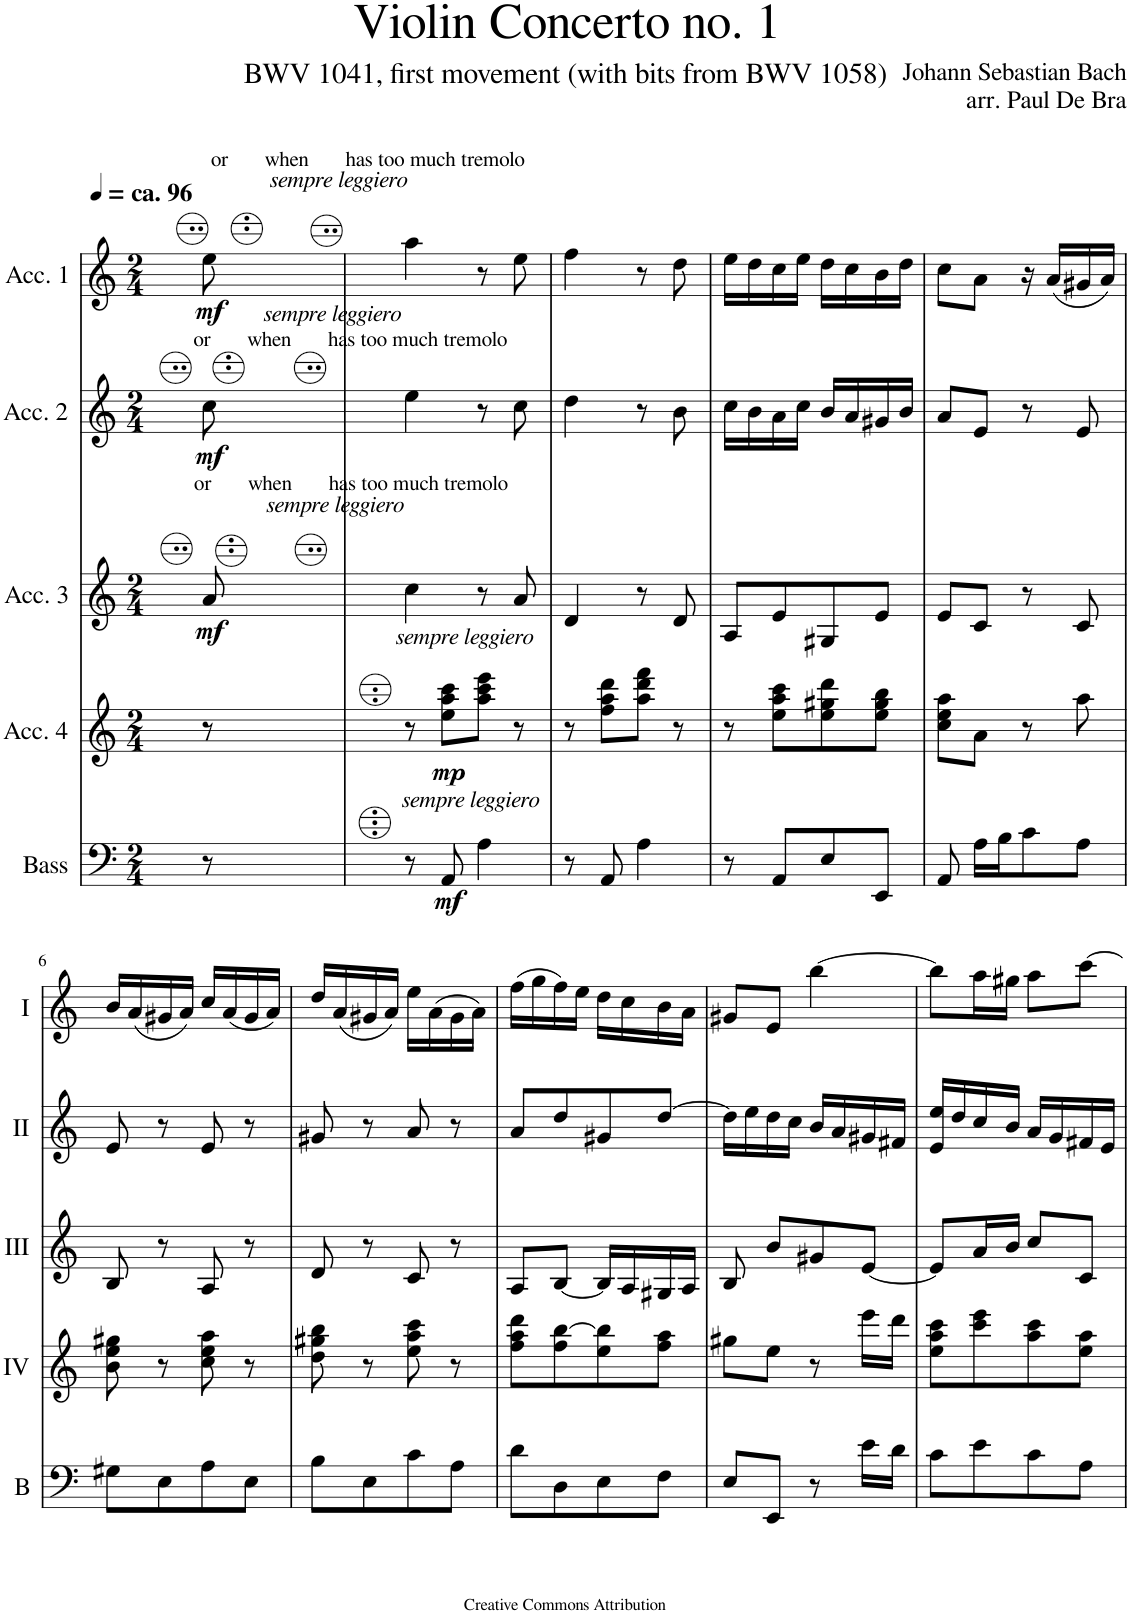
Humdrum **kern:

**kern	**dynam	**kern	**dynam	**kern	**dynam	**kern	**dynam	**kern	**dynam
*part5	*part5	*part4	*part4	*part3	*part3	*part2	*part2	*part1	*part1
*staff5	*staff5	*staff4	*staff4	*staff3	*staff3	*staff2	*staff2	*staff1	*staff1
*I"Bass	*	*I"Acc. 4	*	*I"Acc. 3	*	*I"Acc. 2	*	*I"Acc. 1	*
*I'B	*	*	*	*	*	*	*	*	*
*clefF4	*	*clefG2	*	*clefG2	*	*clefG2	*	*clefG2	*
*Trd7c12	*	*Trd7c12	*	*	*	*	*	*	*
*k[]	*	*k[]	*	*k[]	*	*k[]	*	*k[]	*
*M2/4	*	*M2/4	*	*M2/4	*	*M2/4	*	*M2/4	*
=1	=1	=1	=1	=1	=1	=1	=1	=1	=1
!	!	!	!	!	!	!	!	!LO:TX:a:B:t=ca. 96	!
!	!	!	!	!	!	!	!	!LO:TX:a:i:t=sempre leggiero	!
!	!	!	!	!	!	!	!	!LO:TX:a:t=or       when       has too much tremolo	!
!	!	!	!	!	!	!LO:TX:a:t=or       when       has too much tremolo	!	!	!
!	!	!	!	!	!	!LO:TX:a:i:t=sempre leggiero	!	!	!
!	!	!	!	!LO:TX:a:i:t=sempre leggiero	!	!	!	!	!
!	!	!	!	!LO:TX:a:t=or       when       has too much tremolo	!	!	!	!	!
!	!	!	!	!	!LO:DY:b	!	!LO:DY:b	!	!LO:DY:b
8r	.	8r	.	8a/	mf	8cc\	mf	8ee\	mf
=2	=2	=2	=2	=2	=2	=2	=2	=2	=2
!	!	!LO:TX:a:i:t=sempre leggiero	!	!	!	!	!	!	!
8r	.	8r	.	4cc\	.	4ee\	.	4aa\	.
!LO:TX:a:i:t=sempre leggiero	!	!	!	!	!	!	!	!	!
!	!LO:DY:b	!	!LO:DY:b	!	!	!	!	!	!
8AA/	mf	8ee\ 8aa\ 8ccc\L	mp	.	.	.	.	.	.
4A\	.	8aa\ 8ccc\ 8eee\J	.	8r	.	8r	.	8r	.
.	.	8r	.	8a/	.	8cc\	.	8ee\	.
=3	=3	=3	=3	=3	=3	=3	=3	=3	=3
8r	.	8r	.	4d/	.	4dd\	.	4ff\	.
8AA/	.	8ff\ 8aa\ 8ddd\L	.	.	.	.	.	.	.
4A\	.	8aa\ 8ddd\ 8fff\J	.	8r	.	8r	.	8r	.
.	.	8r	.	8d/	.	8b\	.	8dd\	.
=4	=4	=4	=4	=4	=4	=4	=4	=4	=4
8r	.	8r	.	8A/L	.	16cc\LL	.	16ee\LL	.
.	.	.	.	.	.	16b\	.	16dd\	.
8AA/L	.	8ee\ 8aa\ 8ccc\L	.	8e/	.	16a\	.	16cc\	.
.	.	.	.	.	.	16cc\JJ	.	16ee\JJ	.
8E/	.	8ee\ 8gg#X\ 8ddd\	.	8G#X/	.	16b/LL	.	16dd\LL	.
.	.	.	.	.	.	16a/	.	16cc\	.
8EE/J	.	8ee\ 8gg#\ 8bb\J	.	8e/J	.	16g#X/	.	16b\	.
.	.	.	.	.	.	16b/JJ	.	16dd\JJ	.
=5	=5	=5	=5	=5	=5	=5	=5	=5	=5
8AA/	.	8cc\ 8ee\ 8aa\L	.	8e/L	.	8a/L	.	8cc\L	.
16A\LL	.	8a\J	.	8c/J	.	8e/J	.	8a\J	.
16B\J	.	.	.	.	.	.	.	.	.
8c\	.	8r	.	8r	.	8r	.	16r	.
.	.	.	.	.	.	.	.	(16a/LL	.
8A\J	.	8aa\	.	8c/	.	8e/	.	16g#X/	.
.	.	.	.	.	.	.	.	16a/JJ)	.
!!LO:LB:g=z
=6	=6	=6	=6	=6	=6	=6	=6	=6	=6
8G#X\L	.	8b\ 8ee\ 8gg#X\	.	8B/	.	8e/	.	16b/LL	.
.	.	.	.	.	.	.	.	(16a/	.
8E\	.	8r	.	8r	.	8r	.	16g#X/	.
.	.	.	.	.	.	.	.	16a/JJ)	.
8A\	.	8cc\ 8ee\ 8aa\	.	8A/	.	8e/	.	16cc/LL	.
.	.	.	.	.	.	.	.	(16a/	.
8E\J	.	8r	.	8r	.	8r	.	16g#/	.
.	.	.	.	.	.	.	.	16a/JJ)	.
=7	=7	=7	=7	=7	=7	=7	=7	=7	=7
8B\L	.	8dd\ 8gg#X\ 8bb\	.	8d/	.	8g#X/	.	16dd/LL	.
.	.	.	.	.	.	.	.	(16a/	.
8E\	.	8r	.	8r	.	8r	.	16g#X/	.
.	.	.	.	.	.	.	.	16a/JJ)	.
8c\	.	8ee\ 8aa\ 8ccc\	.	8c/	.	8a/	.	16ee\LL	.
.	.	.	.	.	.	.	.	(16a\	.
8A\J	.	8r	.	8r	.	8r	.	16g#\	.
.	.	.	.	.	.	.	.	16a\JJ)	.
=8	=8	=8	=8	=8	=8	=8	=8	=8	=8
8d\L	.	8ff\ 8aa\ 8ddd\L	.	8A/L	.	8a/L	.	(16ff\LL	.
.	.	.	.	.	.	.	.	16gg\	.
8D\	.	8ff\ [8bb\	.	[8B/J	.	8dd/	.	16ff\)	.
.	.	.	.	.	.	.	.	16ee\JJ	.
8E\	.	8ee\ 8bb\]	.	16B/LL]	.	8g#X/	.	16dd\LL	.
.	.	.	.	16A/	.	.	.	16cc\	.
8F\J	.	8ff\ 8aa\J	.	16G#X/	.	[8dd/J	.	16b\	.
.	.	.	.	16A/JJ	.	.	.	16a\JJ	.
=9	=9	=9	=9	=9	=9	=9	=9	=9	=9
8E/L	.	8gg#X\L	.	8B/	.	16dd\LL]	.	8g#X/L	.
.	.	.	.	.	.	16ee\	.	.	.
8EE/J	.	8ee\J	.	8b/L	.	16dd\	.	8e/J	.
.	.	.	.	.	.	16cc\JJ	.	.	.
8r	.	8r	.	8g#X/	.	16b/LL	.	[4bb\	.
.	.	.	.	.	.	16a/	.	.	.
16e\LL	.	16eee\LL	.	[8e/J	.	16g#X/	.	.	.
16d\JJ	.	16ddd\JJ	.	.	.	16f#X/JJ	.	.	.
=10	=10	=10	=10	=10	=10	=10	=10	=10	=10
8c\L	.	8ee\ 8aa\ 8ccc\L	.	8e/L]	.	16e/ 16ee/LL	.	8bb\L]	.
.	.	.	.	.	.	16dd/	.	.	.
8e\	.	8ccc\ 8eee\	.	16a/L	.	16cc/	.	16aa\L	.
.	.	.	.	16b/JJ	.	16b/JJ	.	16gg#X\JJ	.
8c\	.	8aa\ 8ccc\	.	8cc/L	.	16a/LL	.	8aa\L	.
.	.	.	.	.	.	16g/	.	.	.
8A\J	.	8ee\ 8aa\J	.	8c/J	.	16f#X/	.	[8ccc\J	.
.	.	.	.	.	.	16e/JJ	.	.	.
=	=	=	=	=	=	=	=	=	=
*-	*-	*-	*-	*-	*-	*-	*-	*-	*-
